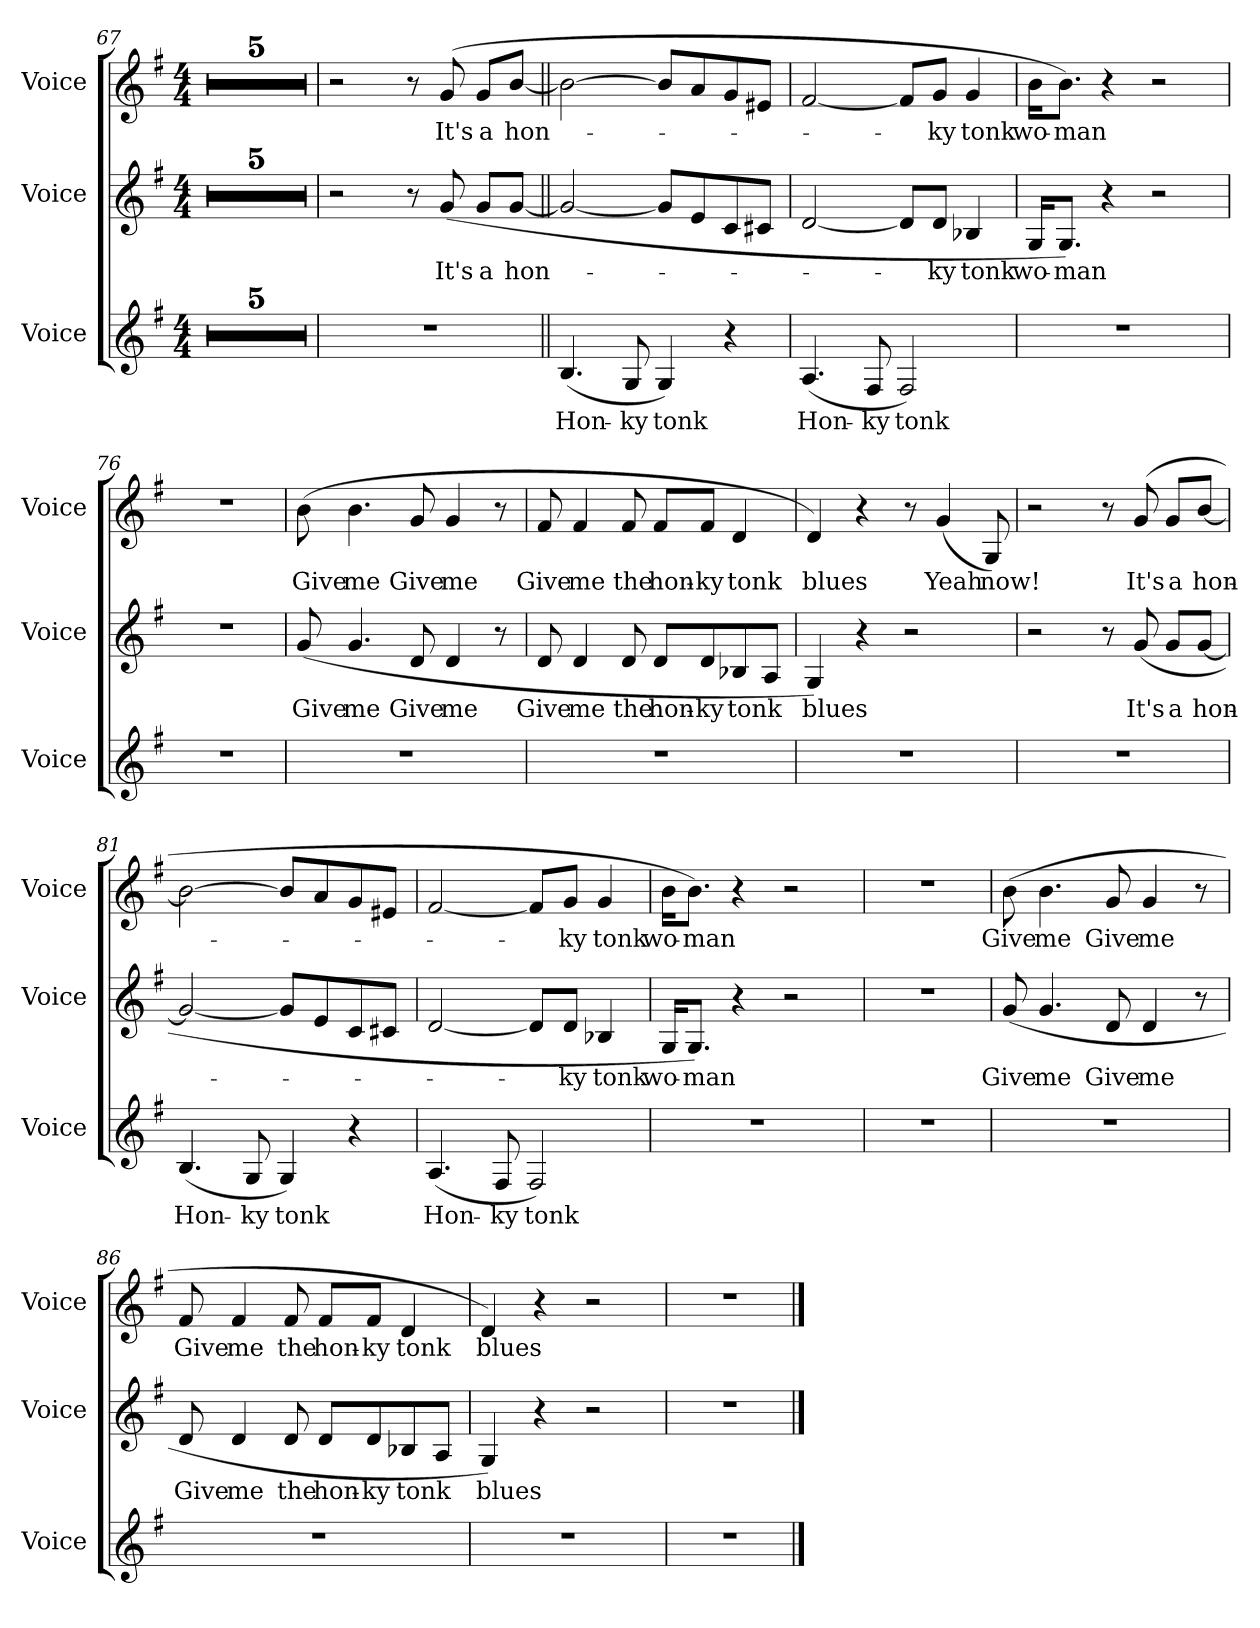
**kern	**text	**kern	**text	**kern	**text
*part3	*part3	*part2	*part2	*part1	*part1
*staff3	*staff3	*staff2	*staff2	*staff1	*staff1
*I"Voice	*	*I"Voice	*	*I"Voice	*
*I'Voice	*	*I'Voice	*	*I'Voice	*
*clefG2	*	*clefG2	*	*clefG2	*
*k[f#]	*	*k[f#]	*	*k[f#]	*
*G:	*	*G:	*	*G:	*
*M4/4	*	*M4/4	*	*M4/4	*
=67	=67	=67	=67	=67	=67
1r	.	1r	.	1r	.
=68	=68	=68	=68	=68	=68
1r	.	1r	.	1r	.
=69	=69	=69	=69	=69	=69
1r	.	1r	.	1r	.
=70	=70	=70	=70	=70	=70
1r	.	1r	.	1r	.
=71	=71	=71	=71	=71	=71
1r	.	1r	.	1r	.
=72	=72	=72	=72	=72	=72
1r	.	2r	.	2r	.
.	.	8r	.	8r	.
!	!	!	!LO:LY:b	!	!LO:LY:b
.	.	(>8g/	It's	(>8g/	It's
!	!	!	!LO:LY:b	!	!LO:LY:b
.	.	8g/L	a	8g/L	a
!	!	!	!LO:LY:b	!	!LO:LY:b
.	.	[8g/J	hon-	[8b/J	hon-
!!LO:LB:g=z
=73||	=73||	=73||	=73||	=73||	=73||
!	!LO:LY:b	!	!	!	!
(<4.B/	Hon-	2g/_	.	2b\_	.
!	!LO:LY:b	!	!	!	!
8G/	-ky	.	.	.	.
!	!LO:LY:b	!	!	!	!
4G/)	tonk	8g/L]	.	8b/L]	.
.	.	8e/	.	8a/	.
4r	.	8c/	.	8g/	.
.	.	8c#X/J	.	8e#X/J	.
=74	=74	=74	=74	=74	=74
!	!LO:LY:b	!	!	!	!
(<4.A/	Hon-	[2d/	.	[2f#/	.
!	!LO:LY:b	!	!	!	!
8F#/	-ky	.	.	.	.
!	!LO:LY:b	!	!	!	!
2F#/)	tonk	8d/L]	.	8f#/L]	.
!	!	!	!LO:LY:b	!	!LO:LY:b
.	.	8d/J	-ky	8g/J	-ky
!	!	!	!LO:LY:b	!	!LO:LY:b
.	.	4B-X/	tonk	4g/	tonk
=75	=75	=75	=75	=75	=75
!	!	!	!LO:LY:b	!	!LO:LY:b
1r	.	16G/KL	wo-	16b\KL	wo-
!	!	!	!LO:LY:b	!	!LO:LY:b
.	.	8.G/J)	-man	8.b\J)	-man
.	.	4r	.	4r	.
.	.	2r	.	2r	.
=76	=76	=76	=76	=76	=76
1r	.	1r	.	1r	.
!!LO:PB:g=z
=77	=77	=77	=77	=77	=77
!	!	!	!LO:LY:b	!	!LO:LY:b
1r	.	(>8g/	Give	(>8b\	Give
!	!	!	!LO:LY:b	!	!LO:LY:b
.	.	4.g/	me	4.b\	me
!	!	!	!LO:LY:b	!	!LO:LY:b
.	.	8d/	Give	8g/	Give
!	!	!	!LO:LY:b	!	!LO:LY:b
.	.	4d/	me	4g/	me
.	.	8r	.	8r	.
!!LO:PB:g=z
=78	=78	=78	=78	=78	=78
!	!	!	!LO:LY:b	!	!LO:LY:b
1r	.	8d/	Give	8f#/	Give
!	!	!	!LO:LY:b	!	!LO:LY:b
.	.	4d/	me	4f#/	me
!	!	!	!LO:LY:b	!	!LO:LY:b
.	.	8d/	the	8f#/	the
!	!	!	!LO:LY:b	!	!LO:LY:b
.	.	8d/L	hon-	8f#/L	hon-
!	!	!	!LO:LY:b	!	!LO:LY:b
.	.	8d/	-ky	8f#/J	-ky
!	!	!	!LO:LY:b	!	!LO:LY:b
.	.	8B-X/	tonk	4d/	tonk
.	.	8A/J	.	.	.
=79	=79	=79	=79	=79	=79
!	!	!	!LO:LY:b	!	!LO:LY:b
1r	.	4G/)	blues	4d/)	blues
.	.	4r	.	4r	.
.	.	2r	.	8r	.
!	!	!	!	!	!LO:LY:b
.	.	.	.	(<4g/	Yeah
!	!	!	!	!	!LO:LY:b
.	.	.	.	8G/)	now!
=80	=80	=80	=80	=80	=80
1r	.	2r	.	2r	.
.	.	8r	.	8r	.
!	!	!	!LO:LY:b	!	!LO:LY:b
.	.	(>8g/	It's	(>8g/	It's
!	!	!	!LO:LY:b	!	!LO:LY:b
.	.	8g/L	a	8g/L	a
!	!	!	!LO:LY:b	!	!LO:LY:b
.	.	[8g/J	hon-	[8b/J	hon-
!!LO:LB:g=z
=81	=81	=81	=81	=81	=81
!	!LO:LY:b	!	!	!	!
(<4.B/	Hon-	2g/_	.	2b\_	.
!	!LO:LY:b	!	!	!	!
8G/	-ky	.	.	.	.
!	!LO:LY:b	!	!	!	!
4G/)	tonk	8g/L]	.	8b/L]	.
.	.	8e/	.	8a/	.
4r	.	8c/	.	8g/	.
.	.	8c#X/J	.	8e#X/J	.
!!LO:LB:g=z
=82	=82	=82	=82	=82	=82
!	!LO:LY:b	!	!	!	!
(<4.A/	Hon-	[2d/	.	[2f#/	.
!	!LO:LY:b	!	!	!	!
8F#/	-ky	.	.	.	.
!	!LO:LY:b	!	!	!	!
2F#/)	tonk	8d/L]	.	8f#/L]	.
!	!	!	!LO:LY:b	!	!LO:LY:b
.	.	8d/J	-ky	8g/J	-ky
!	!	!	!LO:LY:b	!	!LO:LY:b
.	.	4B-X/	tonk	4g/	tonk
=83	=83	=83	=83	=83	=83
!	!	!	!LO:LY:b	!	!LO:LY:b
1r	.	16G/KL	wo-	16b\KL	wo-
!	!	!	!LO:LY:b	!	!LO:LY:b
.	.	8.G/J)	-man	8.b\J)	-man
.	.	4r	.	4r	.
.	.	2r	.	2r	.
=84	=84	=84	=84	=84	=84
1r	.	1r	.	1r	.
=85	=85	=85	=85	=85	=85
!	!	!	!LO:LY:b	!	!LO:LY:b
1r	.	(>8g/	Give	(>8b\	Give
!	!	!	!LO:LY:b	!	!LO:LY:b
.	.	4.g/	me	4.b\	me
!	!	!	!LO:LY:b	!	!LO:LY:b
.	.	8d/	Give	8g/	Give
!	!	!	!LO:LY:b	!	!LO:LY:b
.	.	4d/	me	4g/	me
.	.	8r	.	8r	.
!!LO:PB:g=z
=86	=86	=86	=86	=86	=86
!	!	!	!LO:LY:b	!	!LO:LY:b
1r	.	8d/	Give	8f#/	Give
!	!	!	!LO:LY:b	!	!LO:LY:b
.	.	4d/	me	4f#/	me
!	!	!	!LO:LY:b	!	!LO:LY:b
.	.	8d/	the	8f#/	the
!	!	!	!LO:LY:b	!	!LO:LY:b
.	.	8d/L	hon-	8f#/L	hon-
!	!	!	!LO:LY:b	!	!LO:LY:b
.	.	8d/	-ky	8f#/J	-ky
!	!	!	!LO:LY:b	!	!LO:LY:b
.	.	8B-X/	tonk	4d/	tonk
.	.	8A/J	.	.	.
=87	=87	=87	=87	=87	=87
!	!	!	!LO:LY:b	!	!LO:LY:b
1r	.	4G/)	blues	4d/)	blues
.	.	4r	.	4r	.
.	.	2r	.	2r	.
=88	=88	=88	=88	=88	=88
1r	.	1r	.	1r	.
==	==	==	==	==	==
*-	*-	*-	*-	*-	*-
